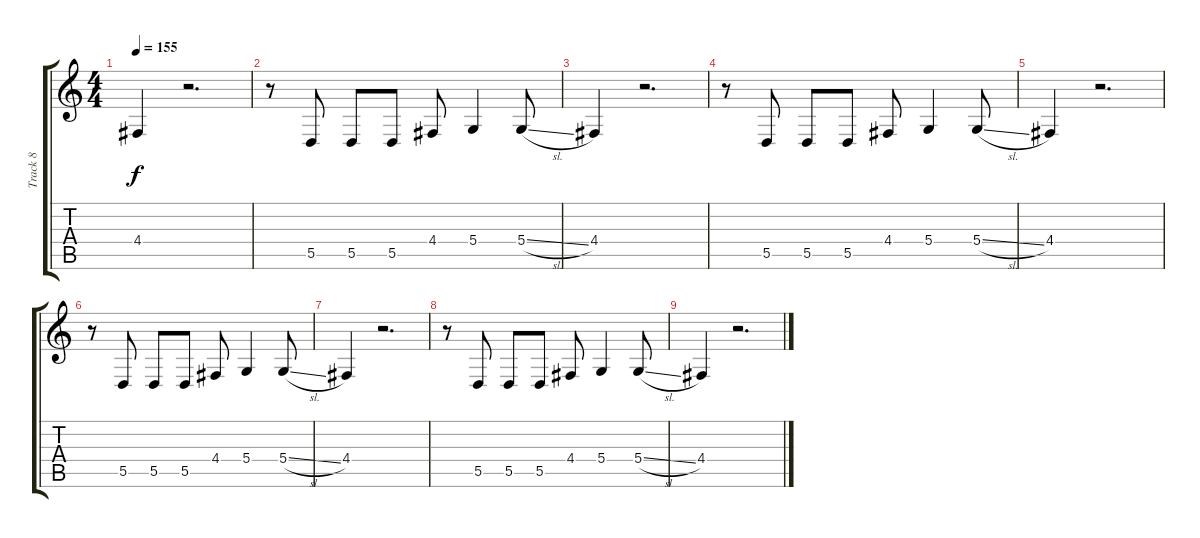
\track ("Track 8" "Track 8") {instrument clarinet}
\staff {score tabs}
\tuning (E4 B3 G3 D3 A2 E2) {hide}
\ts (4 4)
\tempo 155
\clef g2
\ks c
4.4.4{dy f} r.2{d} |
r.8{balance 16} 5.5.8 5.5.8 5.5.8 4.4.8 5.4.4 5.4{sl}.8 |
4.4.4 r.2{d} |
r.8{balance 0} 5.5.8 5.5.8 5.5.8 4.4.8 5.4.4 5.4{sl}.8 |
4.4.4 r.2{d} |
r.8{balance 16} 5.5.8 5.5.8 5.5.8 4.4.8 5.4.4 5.4{sl}.8 |
4.4.4 r.2{d} |
r.8{balance 0} 5.5.8 5.5.8 5.5.8 4.4.8 5.4.4 5.4{sl}.8 |
4.4.4 r.2{d}
